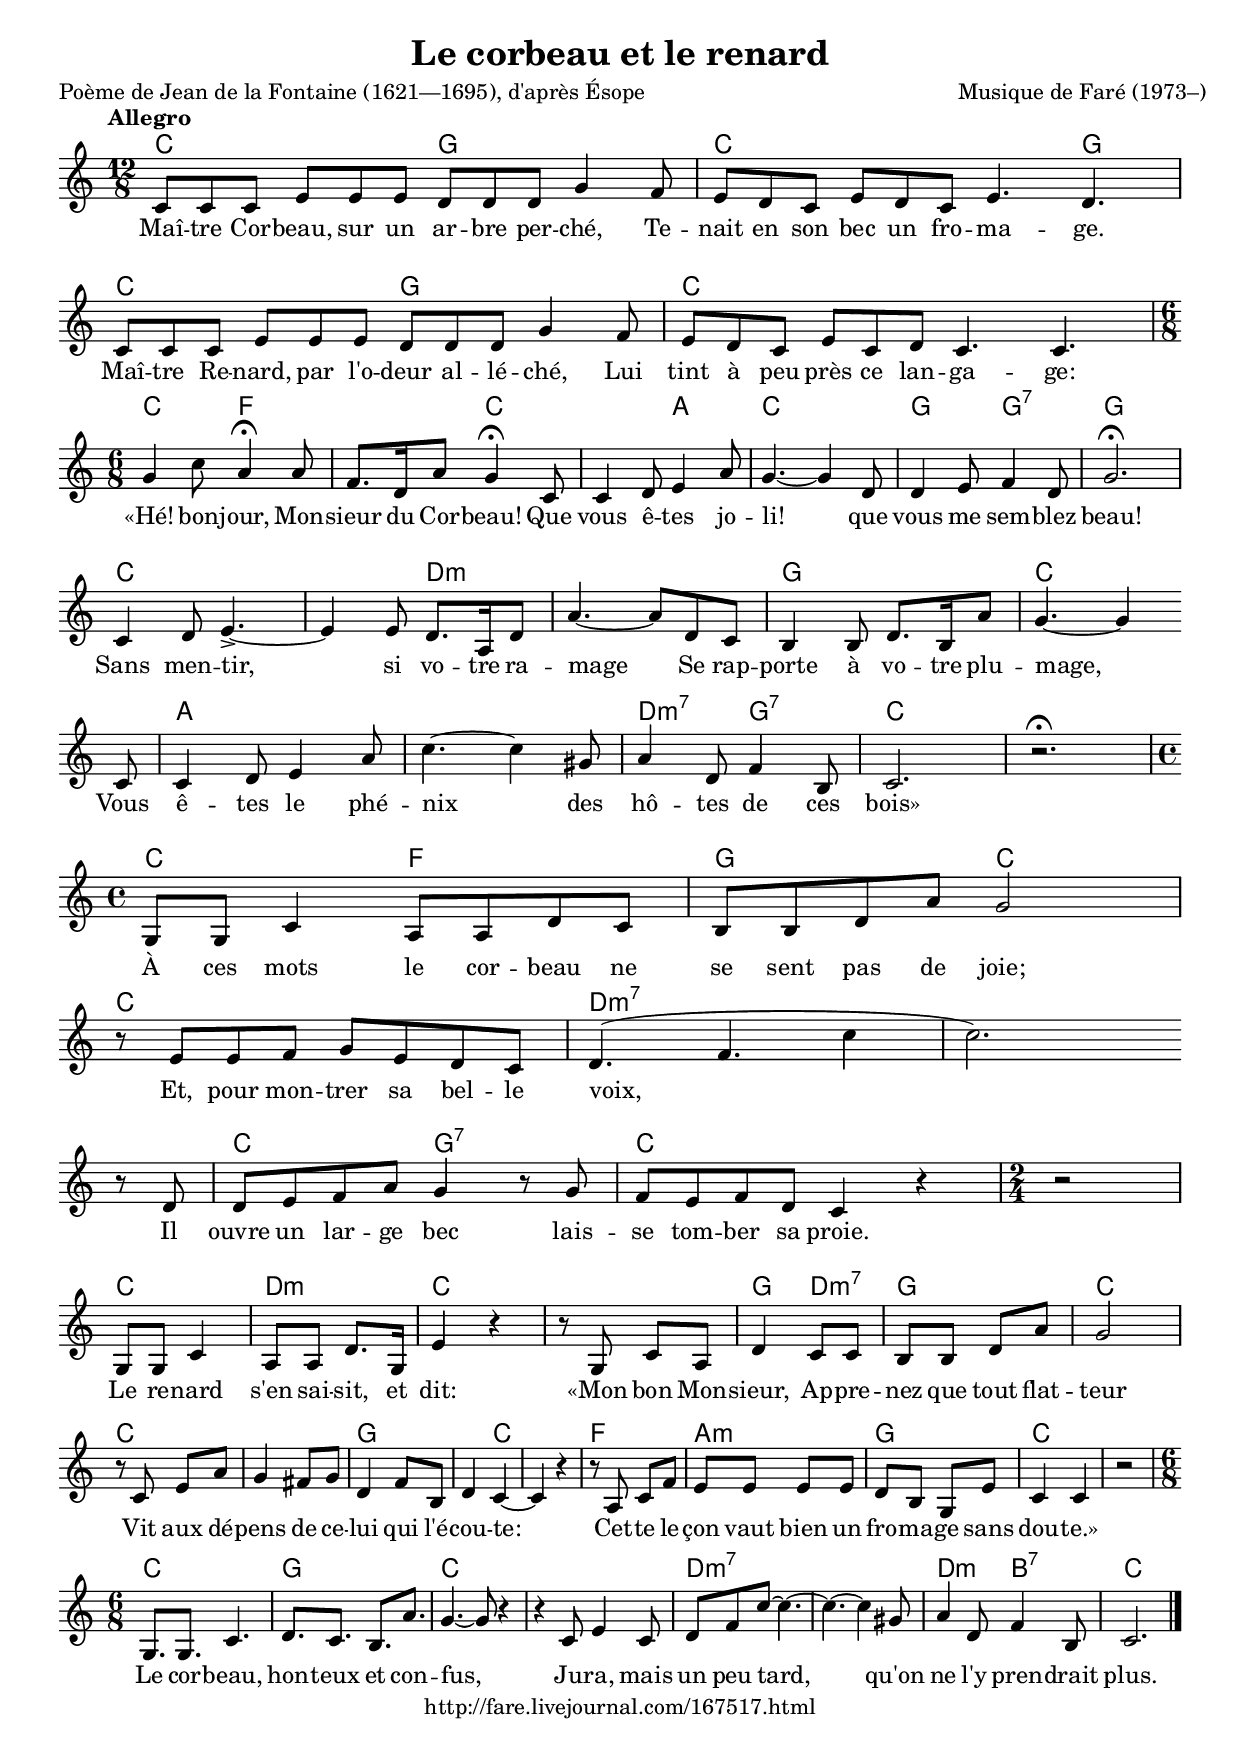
\version "2.18.2"

\paper{
    between-system-space = .5\cm
    between-system-padding = #1
    ragged-bottom=##f
    ragged-last-bottom=##f
    indent = 0\cm
}
#(set-global-staff-size 19) % default is 20 and causes break into two pages.

\header{
  title = "Le corbeau et le renard"
  poet = "Poème de Jean de la Fontaine (1621—1695), d'après Ésope"
  composer = "Musique de Faré (1973–)"
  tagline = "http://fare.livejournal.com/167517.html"
}

melody = \relative c'
{
  \key c \major
  \tempo "Allegro"
  \time 12/8

  c8 c c  e e e  d d d  g4 f8 | e d c  e d c  e4.  d |
  c8 c c  e e e  d d d  g4 f8 | e d c  e c d  c4.  c | \break

  \time 6/8 g'4 c8  a4\fermata a8 | f8. d16 a'8  g4\fermata
  c,8 | c4 d8  e4 a8 | g4.~g4  d8 | d4 e8  f4 d8 | g2.\fermata | \break
  c,4 d8 e4.->~ | e4 e8  d8. a16 d8 | a'4.~a8
  d,8 c | b4 b8  d8. b16 a'8 | g4.~g4 \bar""\break
  c,8 | c4 d8 e4 a8 | c4.~c4 gis8 | a4 d,8  f4 b,8 | c2. | r\fermata | \break

  \time 4/4 g8 g c4  a8 a d c | b b d a'  g2 | \break
  r8 e e f  g e d c |  d4.( f4. c'4 | c2. ) \bar""\break
  r8 d, | d e f a  g4 r8 g | f e f d  c4 r4 | \time 2/4 r2 | \break

  g8 g c4 | a8 a d8. g,16 | e'4 r |
  r8 g, c a | d4 c8 c | b b d a' | g2 | \break
  r8 c, e a | g4 fis8 g | d4 f8 b, | d4 c~ | c r |
  r8 a c f | e e e e | d b g e' | c4 c | r2 | \break

  \time 6/8
  g8. g c4. | d8. c b a' | g4.~g8 r4 |
  r4 c,8 e4 c8 | d f c'~c4.~ | c4.~c4 gis8 | a4 d,8 f4 b,8 | c2. \bar"|." %}
 }

harmonies = \chordmode {
  c2. g | c c4. g | c2. g | c c |
  c4. f | f c | c a | c c | g g:7 | g2. |
  c2. | c4. d:m | d2.:m | g | c |
  a2. | a | d4.:m7 g:7 | c2. | c |
  c2  f | g  c | c  c | d:m7  d:m7 | d:m7  d:m7 | c  g:7 | c  c | c |
  c2 | d:m | c | c | g4 d:m7 | g2 | c |
  c2 | c | g | g4 c | c2 | f | a:m | g | c | c |
  c2. | g | c | c | d:m7 | d:m7 | d4.:m b:7 | c2. |
}

text = \lyricmode {
  Maî -- tre Cor -- "beau," sur un ar -- bre per -- "ché,"
        Te -- nait en son bec un fro -- ma -- "ge."
  Maî -- tre Re -- "nard," par l'o -- deur al -- lé -- "ché,"
        Lui tint à peu près ce lan -- ga -- ge:
        "«Hé!" bon -- "jour," Mon -- sieur du Cor -- "beau!"
  Que vous ê -- tes jo -- li! que vous me sem -- blez beau!
        Sans men -- "tir," si vo -- tre ra -- mage
        Se rap -- porte à vo -- tre plu -- "mage,"
  Vous ê -- tes le phé -- nix des hô -- tes de ces bois»
  À ces mots le cor -- beau ne se sent pas de joie;
        "Et," pour mon -- trer sa bel -- le "voix,"
  Il ouvre un lar -- ge bec lais -- se tom -- ber sa proie.
  Le re -- nard s'en sai -- "sit," et dit: "«Mon" bon Mon -- "sieur,"
            Ap -- pre -- nez que tout flat -- teur
  Vit aux dé -- pens de ce -- lui qui l'é -- cou -- te:
  Cet -- te le -- çon vaut bien un fro -- ma -- ge sans dou -- te.»
        Le cor -- "beau," hon -- teux et con -- "fus,"
  Ju -- "ra," mais un peu "tard," qu'on ne l'y pren -- drait plus.
}

\score {
  <<
    \new ChordNames {
      \set chordChanges = ##t
      \harmonies
    }
    \override Score.BarNumber #'break-visibility = #'#(#f #f #f)
    \new Voice = "one" { \autoBeamOn \melody }
    \new Lyrics \lyricsto "one" \text
  >>
  %\layout { }
  %\midi { \context { \Score tempoWholesPerMinute = #(ly:make-moment 160 4) } }
}
%\markup{ }
